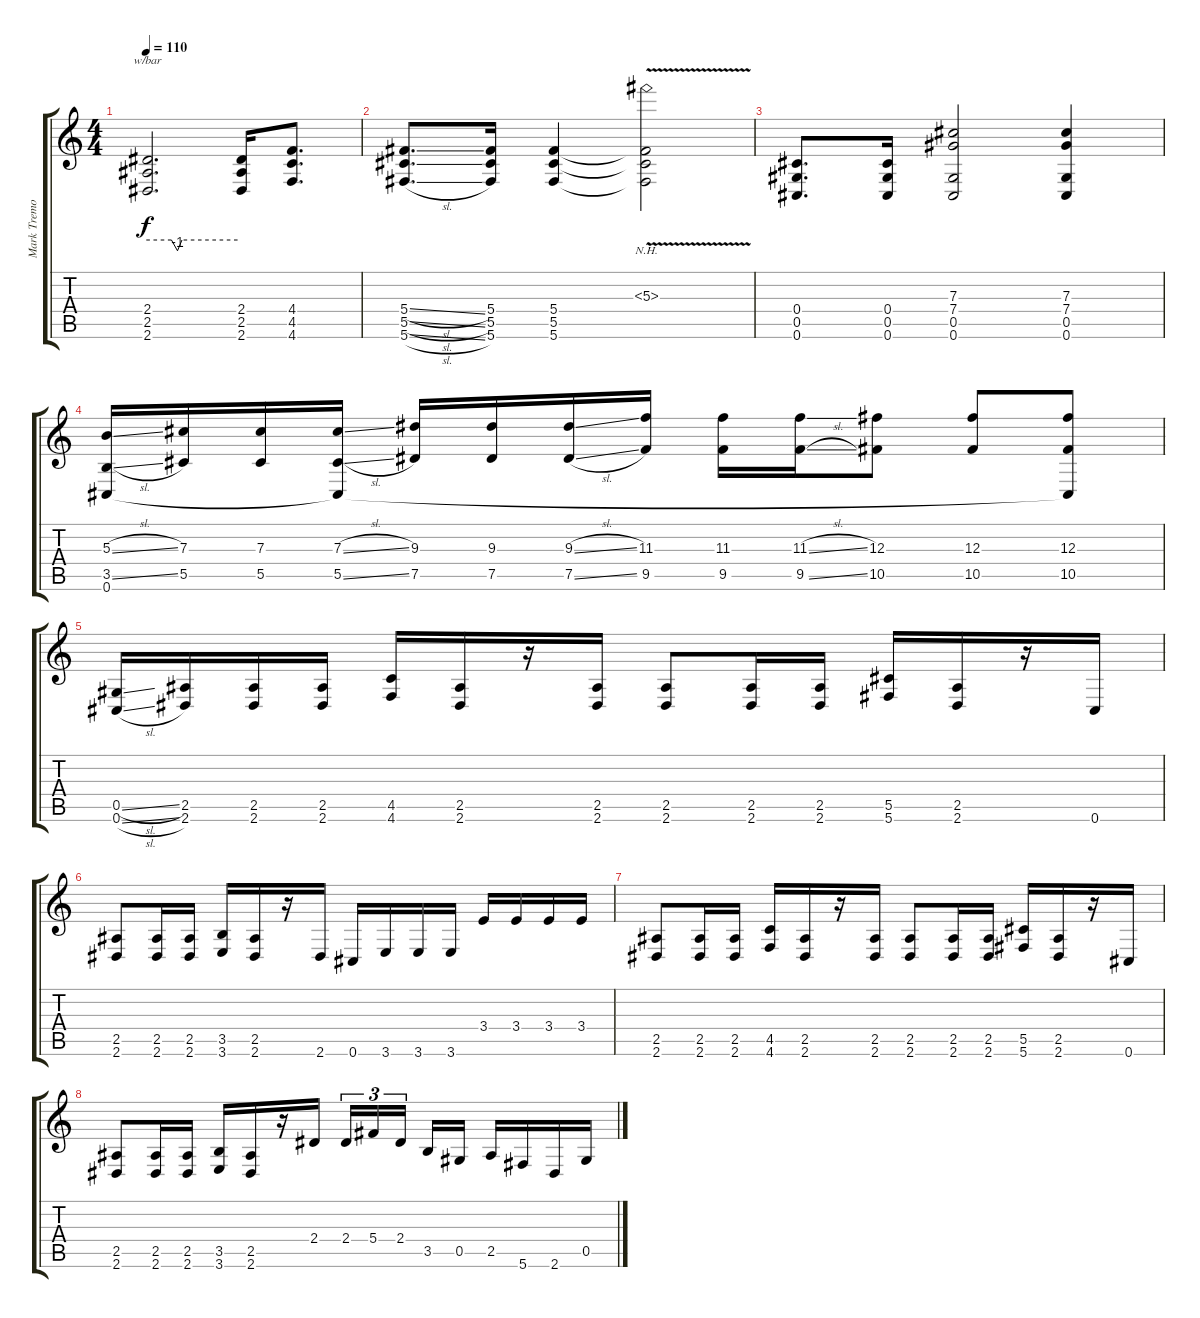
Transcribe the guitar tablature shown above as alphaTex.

\track ("Mark Tremonti" "Mark Tremo") {instrument distortionguitar}
\staff {score tabs}
\tuning (Eb4 Bb3 Gb3 Db3 Ab2 Db2) {hide}
\ts (4 4)
\tempo 110
\clef g2
\ks c
(2.4 2.5 2.6).2{d tbe (custom default 0 0 16 0 20 -4 23 0 60 0) dy f} (2.4 2.5 2.6).16 (4.4 4.5 4.6).8{d} |
(5.4{sl} 5.5{sl} 5.6{sl}).8{d} (5.4 5.5 5.6).16 (5.4 5.5 5.6).4 (5.3{nh v} 5.4{t} 5.5{t} 5.6{t}).2 |
(0.4 0.5 0.6).8{d} (0.4 0.5 0.6).16 (7.3 7.4 0.5 0.6).2 (7.3 7.4 0.5 0.6).4 |
(5.3{sl} 3.5{sl} 0.6).16 (7.3 5.5).16 (7.3 5.5).16 (7.3{sl} 5.5{sl} 0.6{t}).16 (9.3 7.5).16 (9.3 7.5).16 (9.3{sl} 7.5{sl}).16 (11.3 9.5).16 (11.3 9.5).16 (11.3{sl} 9.5{sl}).16 (12.3 10.5).8 (12.3 10.5).8 (12.3 10.5 0.6{t}).8 |
(0.5{sl} 0.6{sl}).16 (2.5 2.6).16 (2.5 2.6).16 (2.5 2.6).16 (4.5 4.6).16 (2.5 2.6).16 r.16 (2.5 2.6).16 (2.5 2.6).8 (2.5 2.6).16 (2.5 2.6).16 (5.5 5.6).16 (2.5 2.6).16 r.16 0.6.16 |
(2.5 2.6).8 (2.5 2.6).16 (2.5 2.6).16 (3.5 3.6).16 (2.5 2.6).16 r.16 2.6.16 0.6.16 3.6.16 3.6.16 3.6.16 3.4.16 3.4.16 3.4.16 3.4.16 |
(2.5 2.6).8 (2.5 2.6).16 (2.5 2.6).16 (4.5 4.6).16 (2.5 2.6).16 r.16 (2.5 2.6).16 (2.5 2.6).8 (2.5 2.6).16 (2.5 2.6).16 (5.5 5.6).16 (2.5 2.6).16 r.16 0.6.16 |
(2.5 2.6).8 (2.5 2.6).16 (2.5 2.6).16 (3.5 3.6).16 (2.5 2.6).16 r.16 2.4.16 2.4.16{tu (3 2)} 5.4.16{tu (3 2)} 2.4.16{tu (3 2) beam splitsecondary} 3.5.16 0.5.16 2.5.16 5.6.16 2.6.16 0.5.16
